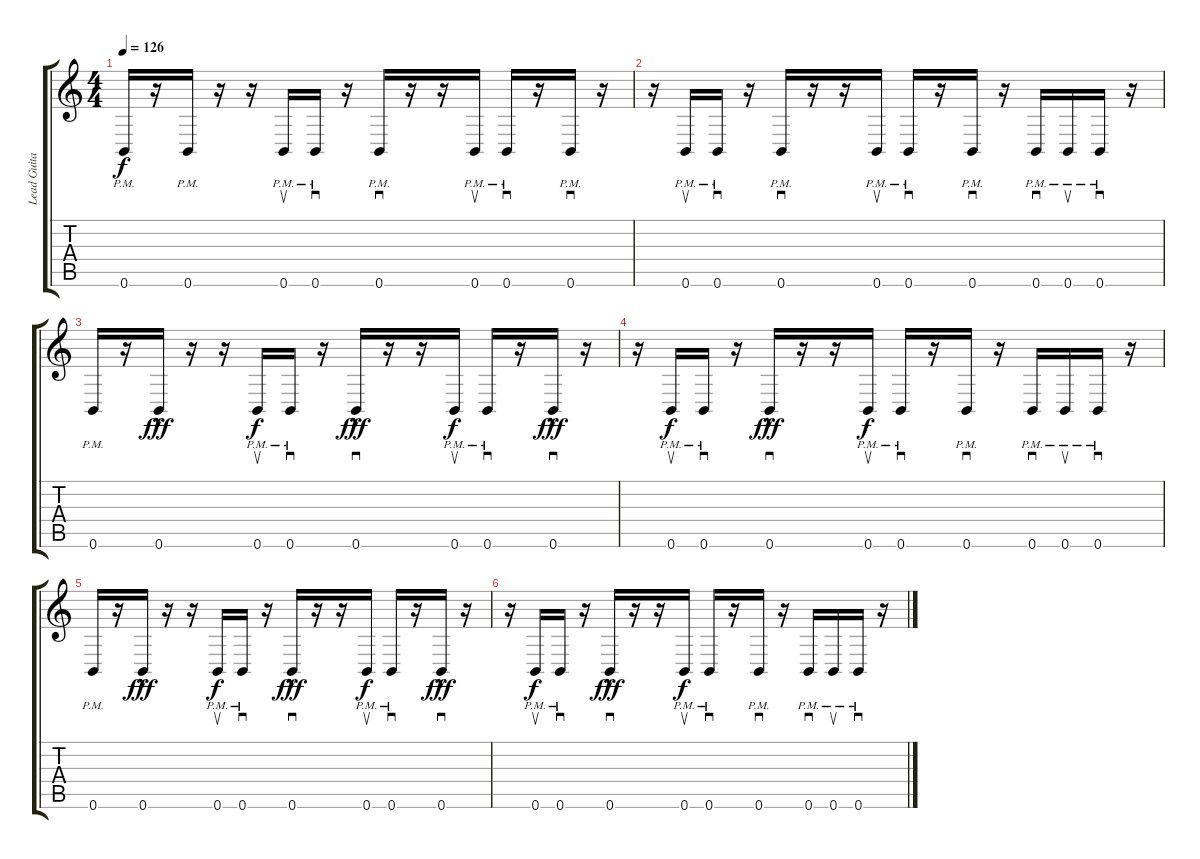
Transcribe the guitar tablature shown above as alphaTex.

\track ("Lead Guitar" "Lead Guita") {instrument overdrivenguitar}
\staff {score tabs}
\tuning (Db4 Ab3 E3 B2 Gb2 B1) {hide}
\ts (4 4)
\tempo 126
\clef g2
\ks c
0.6{pm}.16{dy f} r.16 0.6{pm}.16 r.16 r.16 0.6{pm}.16{su} 0.6{pm}.16{sd} r.16 0.6{pm}.16{sd} r.16 r.16 0.6{pm}.16{su} 0.6{pm}.16{sd} r.16 0.6{pm}.16{sd} r.16 |
r.16 0.6{pm}.16{su} 0.6{pm}.16{sd} r.16 0.6{pm}.16{sd} r.16 r.16 0.6{pm}.16{su} 0.6{pm}.16{sd} r.16 0.6{pm}.16{sd} r.16 0.6{pm}.16{sd} 0.6{pm}.16{su} 0.6{pm}.16{sd} r.16 |
0.6{pm}.16 r.16 0.6{hac}.16{dy fff} r.16 r.16 0.6{pm}.16{su dy f} 0.6{pm}.16{sd} r.16 0.6{hac}.16{sd dy fff} r.16 r.16 0.6{pm}.16{su dy f} 0.6{pm}.16{sd} r.16 0.6{hac}.16{sd dy fff} r.16 |
r.16 0.6{pm}.16{su dy f} 0.6{pm}.16{sd} r.16 0.6{hac}.16{sd dy fff} r.16 r.16 0.6{pm}.16{su dy f} 0.6{pm}.16{sd} r.16 0.6{pm}.16{sd} r.16 0.6{pm}.16{sd} 0.6{pm}.16{su} 0.6{pm}.16{sd} r.16 |
0.6{pm}.16 r.16 0.6{hac}.16{dy fff} r.16 r.16 0.6{pm}.16{su dy f} 0.6{pm}.16{sd} r.16 0.6{hac}.16{sd dy fff} r.16 r.16 0.6{pm}.16{su dy f} 0.6{pm}.16{sd} r.16 0.6{hac}.16{sd dy fff} r.16 |
r.16 0.6{pm}.16{su dy f} 0.6{pm}.16{sd} r.16 0.6{hac}.16{sd dy fff} r.16 r.16 0.6{pm}.16{su dy f} 0.6{pm}.16{sd} r.16 0.6{pm}.16{sd} r.16 0.6{pm}.16{sd} 0.6{pm}.16{su} 0.6{pm}.16{sd} r.16
